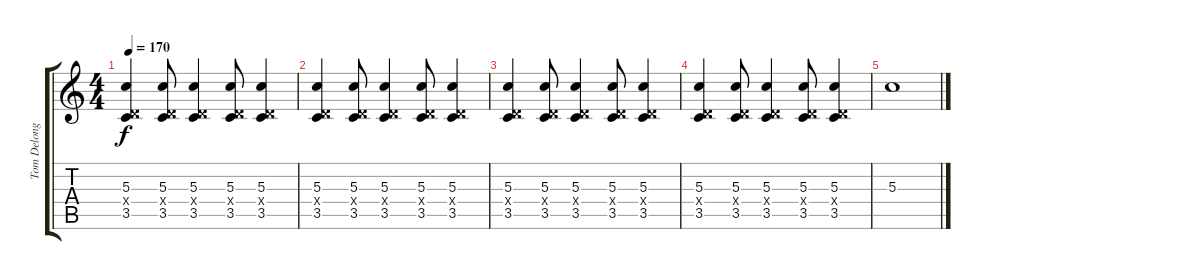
\track ("Tom Delonge" "Tom Delong") {instrument overdrivenguitar}
\staff {score tabs}
\tuning (E4 B3 G3 D3 A2 E2) {hide}
\ts (4 4)
\tempo 170
\clef g2
\ks c
(5.3 0.4{x} 3.5).4{dy f} (5.3 0.4{x} 3.5).8 (5.3 0.4{x} 3.5).4 (5.3 0.4{x} 3.5).8 (5.3 0.4{x} 3.5).4 |
(5.3 0.4{x} 3.5).4 (5.3 0.4{x} 3.5).8 (5.3 0.4{x} 3.5).4 (5.3 0.4{x} 3.5).8 (5.3 0.4{x} 3.5).4 |
(5.3 0.4{x} 3.5).4 (5.3 0.4{x} 3.5).8 (5.3 0.4{x} 3.5).4 (5.3 0.4{x} 3.5).8 (5.3 0.4{x} 3.5).4 |
(5.3 0.4{x} 3.5).4 (5.3 0.4{x} 3.5).8 (5.3 0.4{x} 3.5).4 (5.3 0.4{x} 3.5).8 (5.3 0.4{x} 3.5).4 |
5.3.1
